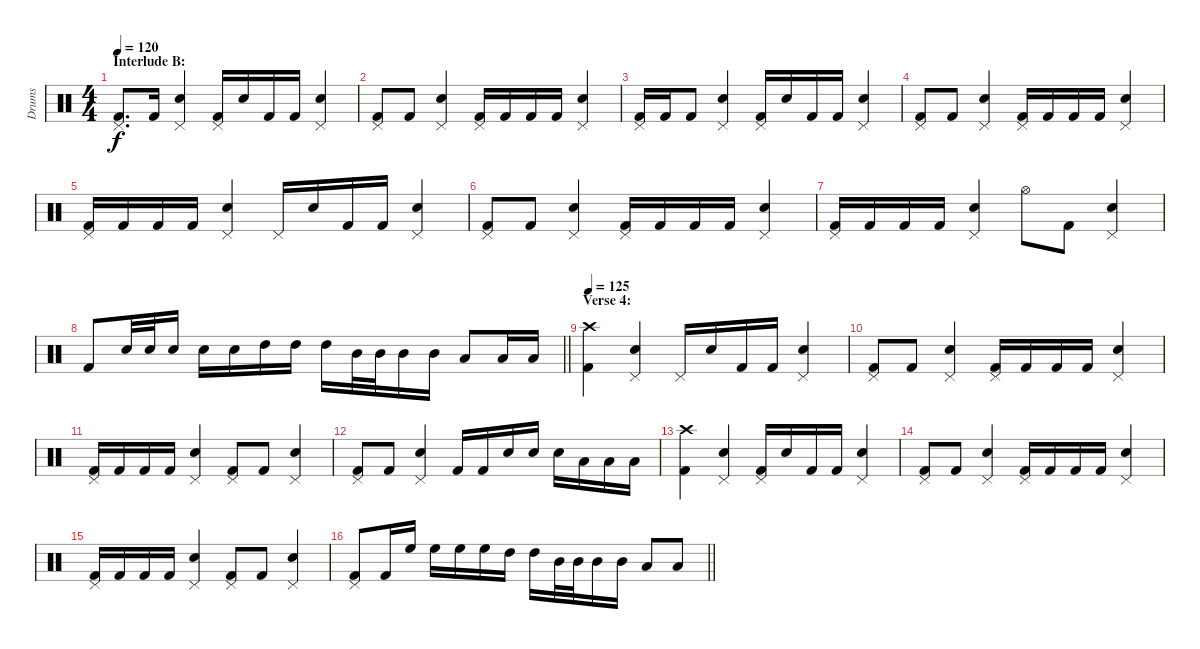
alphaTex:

\track ("Drums" "Drums") {instrument percussion}
\staff {score}
\articulation defaults
\ts (4 4)
\section ("" "Interlude B:")
\tempo 120
\clef neutral
\ks c
("Pedal Hi-Hat (hit)" "Kick (hit) 2").8{d dy f} "Kick (hit) 2".16 ("Pedal Hi-Hat (hit)" "Electric Snare (hit)").4 ("Pedal Hi-Hat (hit)" "Kick (hit) 2").16 "Electric Snare (hit)".16 "Kick (hit) 2".16 "Kick (hit) 2".16 ("Pedal Hi-Hat (hit)" "Electric Snare (hit)").4 |
("Pedal Hi-Hat (hit)" "Kick (hit) 2").8 "Kick (hit) 2".8 ("Pedal Hi-Hat (hit)" "Electric Snare (hit)").4 ("Pedal Hi-Hat (hit)" "Kick (hit) 2").16 "Kick (hit) 2".16 "Kick (hit) 2".16 "Kick (hit) 2".16 ("Pedal Hi-Hat (hit)" "Electric Snare (hit)").4 |
("Pedal Hi-Hat (hit)" "Kick (hit) 2").16 "Kick (hit) 2".16 "Kick (hit) 2".8 ("Pedal Hi-Hat (hit)" "Electric Snare (hit)").4 ("Pedal Hi-Hat (hit)" "Kick (hit) 2").16 "Electric Snare (hit)".16 "Kick (hit) 2".16 "Kick (hit) 2".16 ("Pedal Hi-Hat (hit)" "Electric Snare (hit)").4 |
("Pedal Hi-Hat (hit)" "Kick (hit) 2").8 "Kick (hit) 2".8 ("Pedal Hi-Hat (hit)" "Electric Snare (hit)").4 ("Pedal Hi-Hat (hit)" "Kick (hit) 2").16 "Kick (hit) 2".16 "Kick (hit) 2".16 "Kick (hit) 2".16 ("Pedal Hi-Hat (hit)" "Electric Snare (hit)").4 |
("Pedal Hi-Hat (hit)" "Kick (hit) 2").16 "Kick (hit) 2".16 "Kick (hit) 2".16 "Kick (hit) 2".16 ("Pedal Hi-Hat (hit)" "Electric Snare (hit)").4 "Pedal Hi-Hat (hit)".16 "Electric Snare (hit)".16 "Kick (hit) 2".16 "Kick (hit) 2".16 ("Pedal Hi-Hat (hit)" "Electric Snare (hit)").4 |
("Pedal Hi-Hat (hit)" "Kick (hit) 2").8 "Kick (hit) 2".8 ("Pedal Hi-Hat (hit)" "Electric Snare (hit)").4 ("Pedal Hi-Hat (hit)" "Kick (hit) 2").16 "Kick (hit) 2".16 "Kick (hit) 2".16 "Kick (hit) 2".16 ("Pedal Hi-Hat (hit)" "Electric Snare (hit)").4 |
("Pedal Hi-Hat (hit)" "Kick (hit) 2").16 "Kick (hit) 2".16 "Kick (hit) 2".16 "Kick (hit) 2".16 ("Pedal Hi-Hat (hit)" "Electric Snare (hit)").4 "Hi-Hat (open)".8 "Kick (hit) 2".8 ("Pedal Hi-Hat (hit)" "Electric Snare (hit)").4 |
\barLineRight lightlight "Kick (hit) 2".8 "Electric Snare (hit)".32 "Electric Snare (hit)".32 "Electric Snare (hit)".16 "Electric Snare (hit)".16 "Electric Snare (hit)".16 "High Tom (hit)".16 "High Tom (hit)".16 "High Tom (hit)".16 "Mid Tom (hit)".32 "Mid Tom (hit)".32 "Mid Tom (hit)".16 "Mid Tom (hit)".16 "Low Tom (hit)".8 "Low Tom (hit)".16 "Low Tom (hit)".16
|
\section ("" "Verse 4:")
\tempo 125
("Crash high (hit)" "Kick (hit) 2").4 ("Pedal Hi-Hat (hit)" "Electric Snare (hit)").4 "Pedal Hi-Hat (hit)".16 "Electric Snare (hit)".16 "Kick (hit) 2".16 "Kick (hit) 2".16 ("Pedal Hi-Hat (hit)" "Electric Snare (hit)").4 |
("Pedal Hi-Hat (hit)" "Kick (hit) 2").8 "Kick (hit) 2".8 ("Pedal Hi-Hat (hit)" "Electric Snare (hit)").4 ("Pedal Hi-Hat (hit)" "Kick (hit) 2").16 "Kick (hit) 2".16 "Kick (hit) 2".16 "Kick (hit) 2".16 ("Pedal Hi-Hat (hit)" "Electric Snare (hit)").4 |
("Pedal Hi-Hat (hit)" "Kick (hit) 2").16 "Kick (hit) 2".16 "Kick (hit) 2".16 "Kick (hit) 2".16 ("Pedal Hi-Hat (hit)" "Electric Snare (hit)").4 ("Pedal Hi-Hat (hit)" "Kick (hit) 2").8 "Kick (hit) 2".8 ("Pedal Hi-Hat (hit)" "Electric Snare (hit)").4 |
("Pedal Hi-Hat (hit)" "Kick (hit) 2").8 "Kick (hit) 2".8 ("Pedal Hi-Hat (hit)" "Electric Snare (hit)").4 "Kick (hit) 2".16 "Kick (hit) 2".16 "Electric Snare (hit)".16 "Electric Snare (hit)".16 "Electric Snare (hit)".16 "Low Tom (hit)".16 "Low Tom (hit)".16 "Low Tom (hit)".16 |
("Crash high (hit)" "Kick (hit) 2").4 ("Pedal Hi-Hat (hit)" "Electric Snare (hit)").4 ("Pedal Hi-Hat (hit)" "Kick (hit) 2").16 "Electric Snare (hit)".16 "Kick (hit) 2".16 "Kick (hit) 2".16 ("Pedal Hi-Hat (hit)" "Electric Snare (hit)").4 |
("Pedal Hi-Hat (hit)" "Kick (hit) 2").8 "Kick (hit) 2".8 ("Pedal Hi-Hat (hit)" "Electric Snare (hit)").4 ("Pedal Hi-Hat (hit)" "Kick (hit) 2").16 "Kick (hit) 2".16 "Kick (hit) 2".16 "Kick (hit) 2".16 ("Pedal Hi-Hat (hit)" "Electric Snare (hit)").4 |
("Pedal Hi-Hat (hit)" "Kick (hit) 2").16 "Kick (hit) 2".16 "Kick (hit) 2".16 "Kick (hit) 2".16 ("Pedal Hi-Hat (hit)" "Electric Snare (hit)").4 ("Pedal Hi-Hat (hit)" "Kick (hit) 2").8 "Kick (hit) 2".8 ("Pedal Hi-Hat (hit)" "Electric Snare (hit)").4 |
\barLineRight lightlight
("Pedal Hi-Hat (hit)" "Kick (hit) 2").8 "Kick (hit) 2".16 "High Floor Tom (hit)".16 "High Floor Tom (hit)".16 "High Floor Tom (hit)".16 "High Floor Tom (hit)".16 "High Tom (hit)".16 "High Tom (hit)".16 "Mid Tom (hit)".32 "Mid Tom (hit)".32 "Mid Tom (hit)".16 "Mid Tom (hit)".16 "Low Tom (hit)".8 "Low Tom (hit)".8
